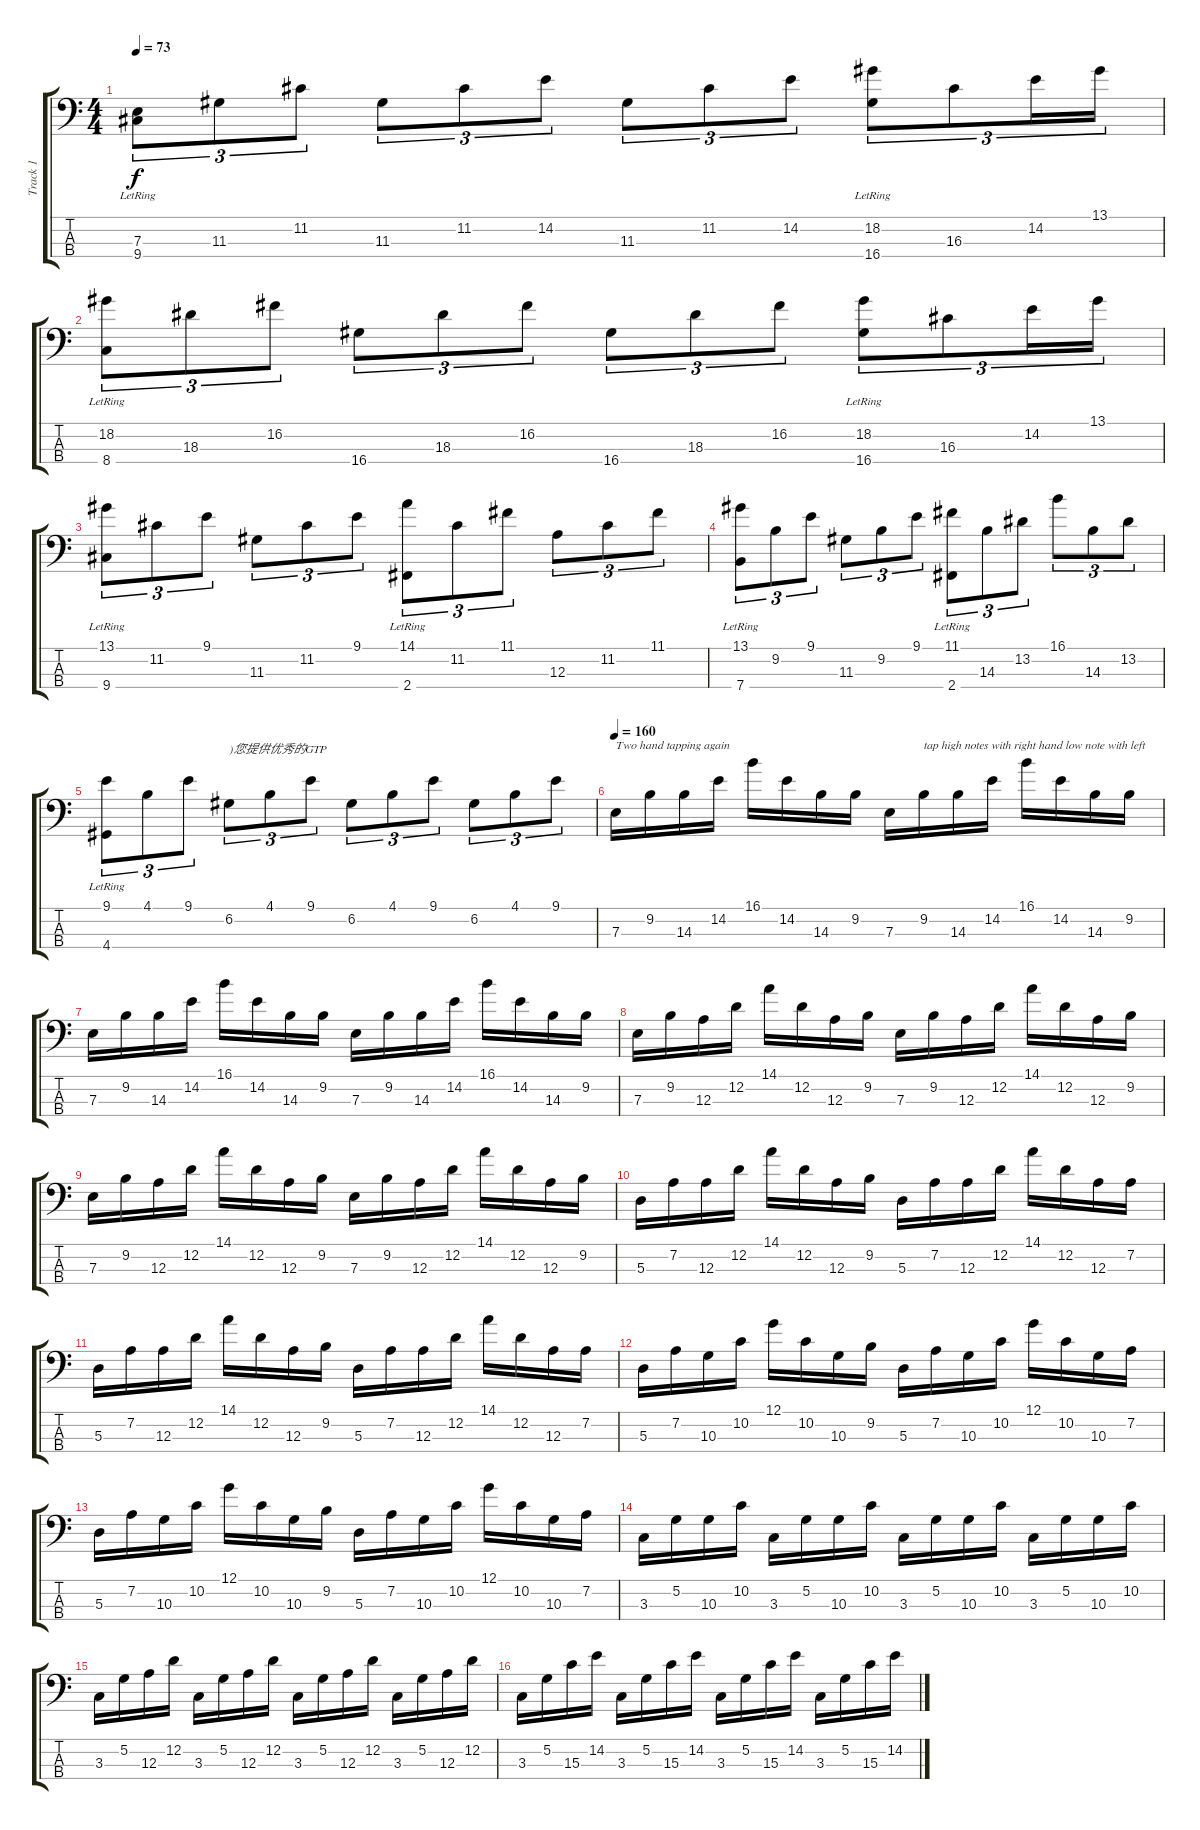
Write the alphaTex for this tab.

\track ("Track 1" "Track 1") {instrument electricbassfinger}
\staff {score tabs}
\tuning (G2 D2 A1 E1) {hide}
\ts (4 4)
\tempo 73
\clef f4
\ks c
(7.3 9.4{lr}).8{tu (3 2) dy f} 11.3.8{tu (3 2)} 11.2.8{tu (3 2)} 11.3.8{tu (3 2)} 11.2.8{tu (3 2)} 14.2.8{tu (3 2)} 11.3.8{tu (3 2)} 11.2.8{tu (3 2)} 14.2.8{tu (3 2)} (18.2 16.4{lr}).8{tu (3 2)} 16.3.8{tu (3 2)} 14.2.16{tu (3 2)} 13.1.16{tu (3 2)} |
(18.2 8.4{lr}).8{tu (3 2)} 18.3.8{tu (3 2)} 16.2.8{tu (3 2)} 16.4.8{tu (3 2)} 18.3.8{tu (3 2)} 16.2.8{tu (3 2)} 16.4.8{tu (3 2)} 18.3.8{tu (3 2)} 16.2.8{tu (3 2)} (18.2 16.4{lr}).8{tu (3 2)} 16.3.8{tu (3 2)} 14.2.16{tu (3 2)} 13.1.16{tu (3 2)} |
(13.1 9.4{lr}).8{tu (3 2)} 11.2.8{tu (3 2)} 9.1.8{tu (3 2)} 11.3.8{tu (3 2)} 11.2.8{tu (3 2)} 9.1.8{tu (3 2)} (14.1 2.4{lr}).8{tu (3 2)} 11.2.8{tu (3 2)} 11.1.8{tu (3 2)} 12.3.8{tu (3 2)} 11.2.8{tu (3 2)} 11.1.8{tu (3 2)} |
(13.1 7.4{lr}).8{tu (3 2)} 9.2.8{tu (3 2)} 9.1.8{tu (3 2)} 11.3.8{tu (3 2)} 9.2.8{tu (3 2)} 9.1.8{tu (3 2)} (11.1 2.4{lr}).8{tu (3 2)} 14.3.8{tu (3 2)} 13.2.8{tu (3 2)} 16.1.8{tu (3 2)} 14.3.8{tu (3 2)} 13.2.8{tu (3 2)} |
(9.1 4.4{lr}).8{tu (3 2)} 4.1.8{tu (3 2)} 9.1.8{tu (3 2)} 6.2.8{tu (3 2) txt ")您提供优秀的GTP"} 4.1.8{tu (3 2)} 9.1.8{tu (3 2)} 6.2.8{tu (3 2)} 4.1.8{tu (3 2)} 9.1.8{tu (3 2)} 6.2.8{tu (3 2)} 4.1.8{tu (3 2)} 9.1.8{tu (3 2)} |
\tempo 160
7.3.16{txt "Two hand tapping again"} 9.2.16 14.3.16 14.2.16 16.1.16 14.2.16 14.3.16 9.2.16 7.3.16 9.2.16{txt "tap high notes with right hand low note with left"} 14.3.16 14.2.16 16.1.16 14.2.16 14.3.16 9.2.16 |
7.3.16 9.2.16 14.3.16 14.2.16 16.1.16 14.2.16 14.3.16 9.2.16 7.3.16 9.2.16 14.3.16 14.2.16 16.1.16 14.2.16 14.3.16 9.2.16 |
7.3.16 9.2.16 12.3.16 12.2.16 14.1.16 12.2.16 12.3.16 9.2.16 7.3.16 9.2.16 12.3.16 12.2.16 14.1.16 12.2.16 12.3.16 9.2.16 |
7.3.16 9.2.16 12.3.16 12.2.16 14.1.16 12.2.16 12.3.16 9.2.16 7.3.16 9.2.16 12.3.16 12.2.16 14.1.16 12.2.16 12.3.16 9.2.16 |
5.3.16 7.2.16 12.3.16 12.2.16 14.1.16 12.2.16 12.3.16 9.2.16 5.3.16 7.2.16 12.3.16 12.2.16 14.1.16 12.2.16 12.3.16 7.2.16 |
5.3.16 7.2.16 12.3.16 12.2.16 14.1.16 12.2.16 12.3.16 9.2.16 5.3.16 7.2.16 12.3.16 12.2.16 14.1.16 12.2.16 12.3.16 7.2.16 |
5.3.16 7.2.16 10.3.16 10.2.16 12.1.16 10.2.16 10.3.16 9.2.16 5.3.16 7.2.16 10.3.16 10.2.16 12.1.16 10.2.16 10.3.16 7.2.16 |
5.3.16 7.2.16 10.3.16 10.2.16 12.1.16 10.2.16 10.3.16 9.2.16 5.3.16 7.2.16 10.3.16 10.2.16 12.1.16 10.2.16 10.3.16 7.2.16 |
3.3.16 5.2.16 10.3.16 10.2.16 3.3.16 5.2.16 10.3.16 10.2.16 3.3.16 5.2.16 10.3.16 10.2.16 3.3.16 5.2.16 10.3.16 10.2.16 |
3.3.16 5.2.16 12.3.16 12.2.16 3.3.16 5.2.16 12.3.16 12.2.16 3.3.16 5.2.16 12.3.16 12.2.16 3.3.16 5.2.16 12.3.16 12.2.16 |
3.3.16 5.2.16 15.3.16 14.2.16 3.3.16 5.2.16 15.3.16 14.2.16 3.3.16 5.2.16 15.3.16 14.2.16 3.3.16 5.2.16 15.3.16 14.2.16
